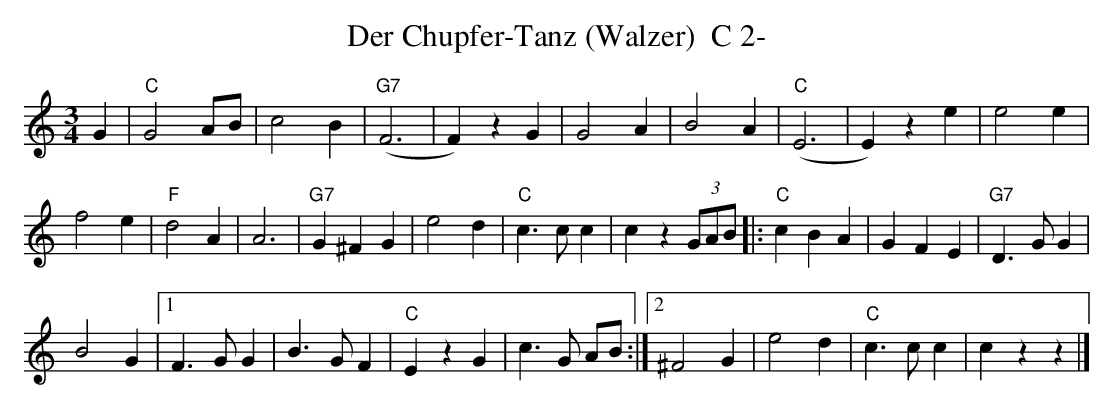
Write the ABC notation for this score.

X:1
T:Der Chupfer-Tanz (Walzer)  C 2-
M:3/4
L:1/4
K:C%%MIDI gchordon
G|"C"G2A/2B/2 | c2B | ("G7"F3 | F)zG | G2A | B2A | ("C"E3 | E)ze | e2e |
f2e | "F"d2A | A3 | "G7"G^FG | e2d | "C"c>cc | cz(3G/2A/2B/2 |: "C"cBA | GFE | "G7"D>GG |
B2G |1 F>GG | B>GF | "C"EzG | c>G A/2B/2 :|2 ^F2G | e2d | "C"c>cc | czz |]
